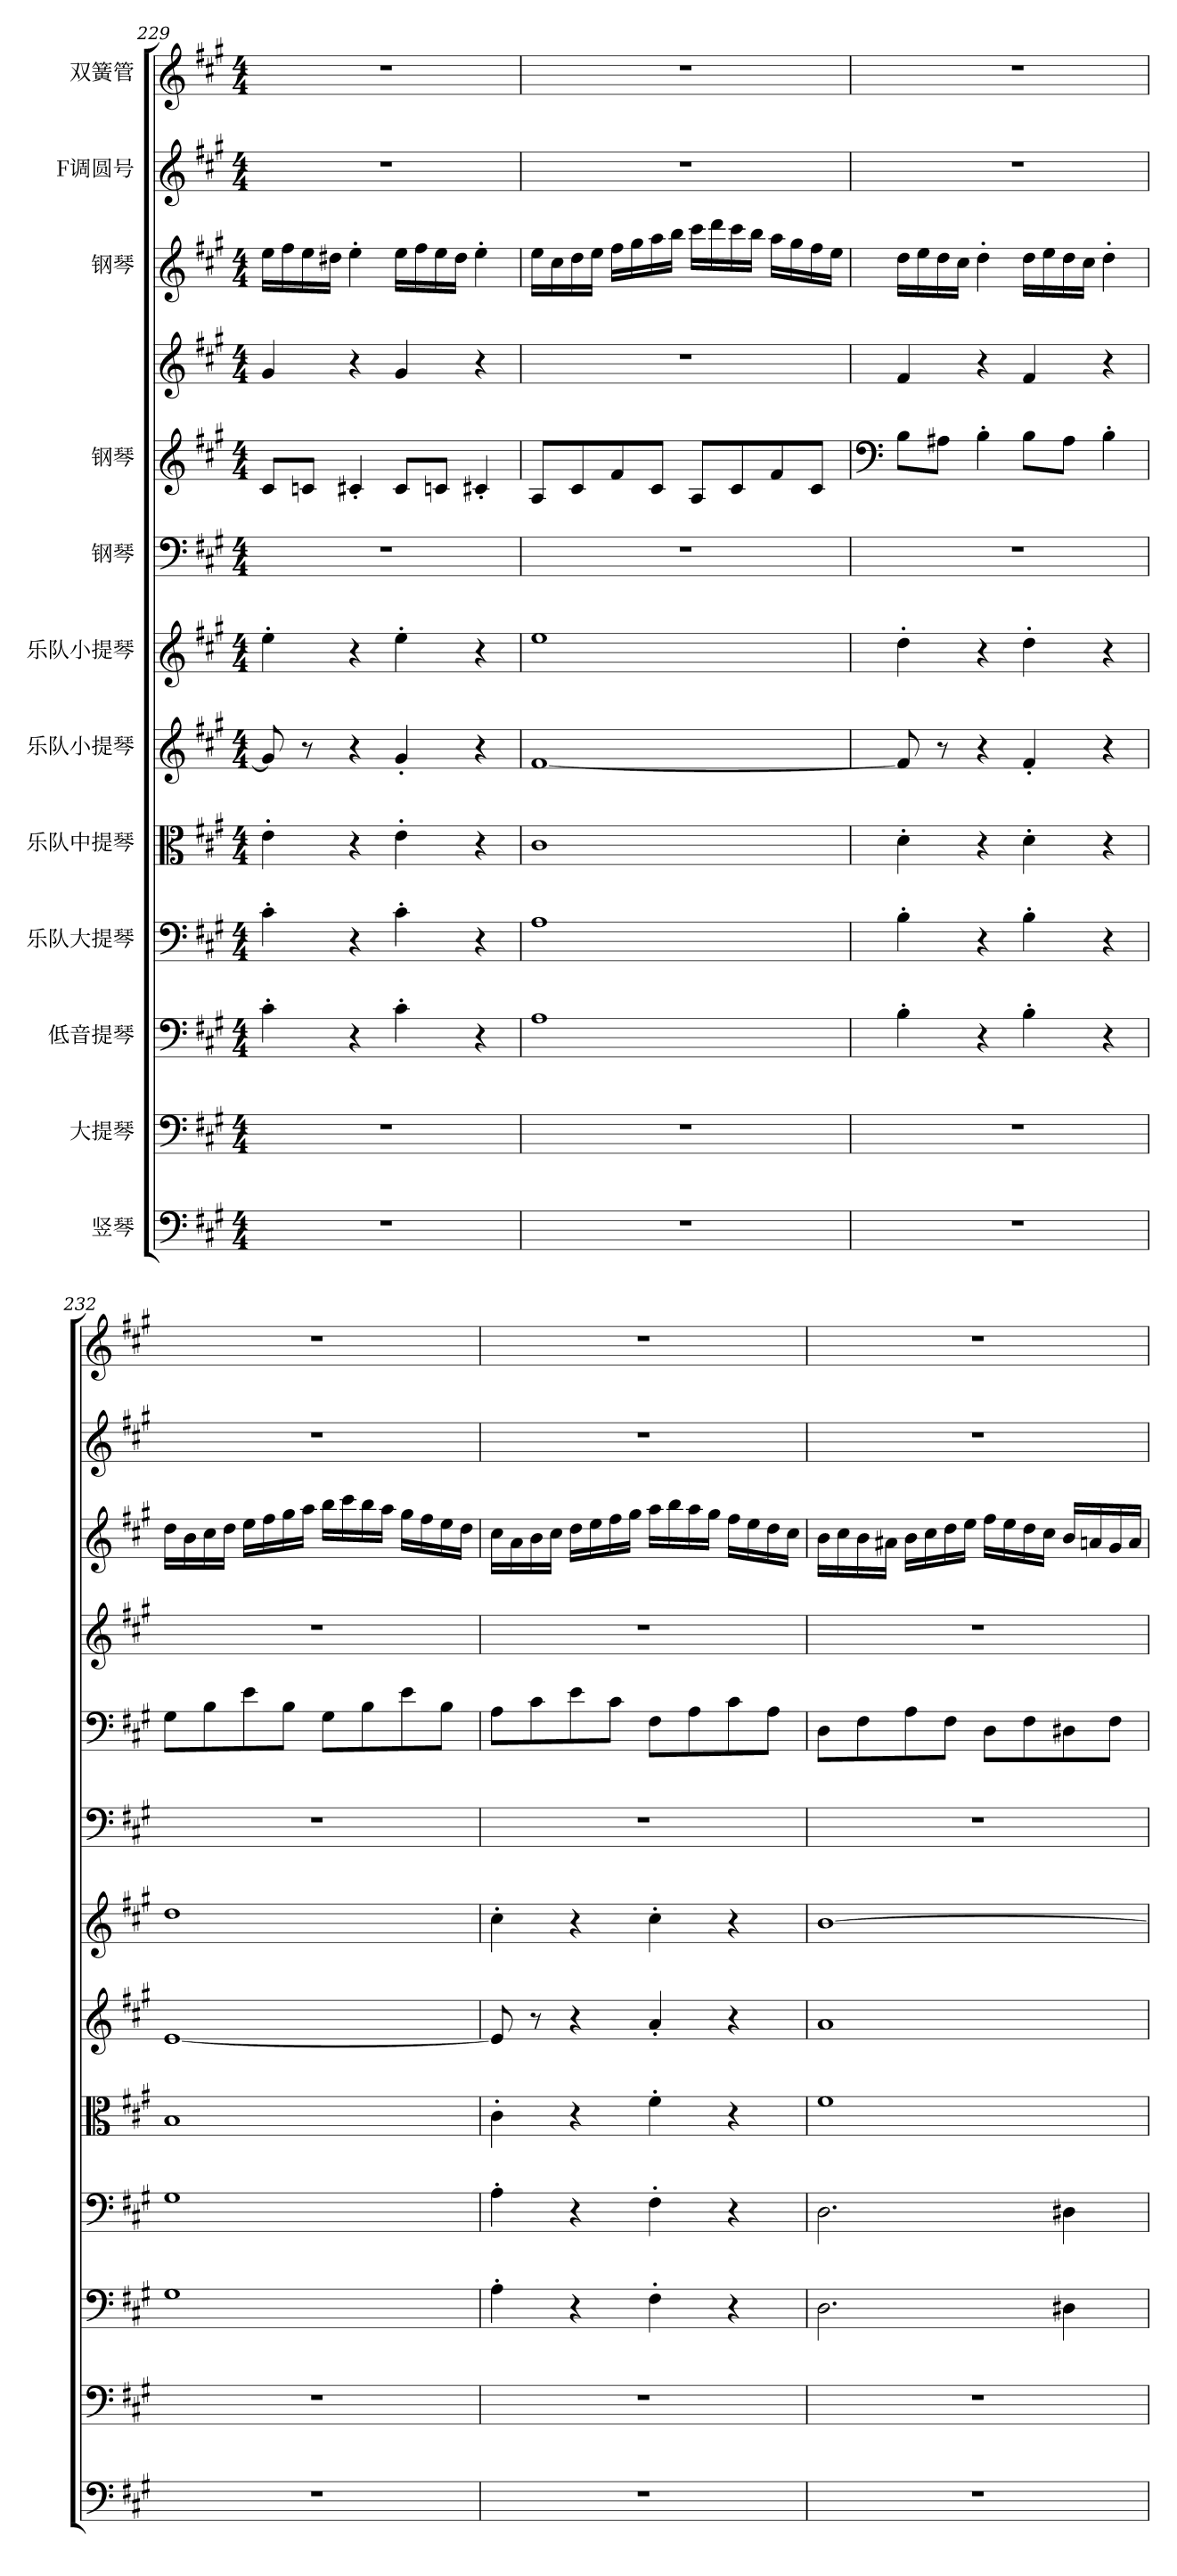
**kern	**kern	**kern	**kern	**kern	**kern	**kern	**kern	**kern	**kern	**kern	**kern	**kern
*part12	*part11	*part10	*part9	*part8	*part7	*part6	*part5	*part4	*part4	*part3	*part2	*part1
*staff13	*staff12	*staff11	*staff10	*staff9	*staff8	*staff7	*staff6	*staff5	*staff4	*staff3	*staff2	*staff1
*I"竖琴	*I"大提琴	*I"低音提琴	*I"乐队大提琴	*I"乐队中提琴	*I"乐队小提琴	*I"乐队小提琴	*I"钢琴	*I"钢琴	*	*I"钢琴	*I"F调圆号	*I"双簧管
*clefF4	*clefF4	*clefF4	*clefF4	*clefC3	*clefG2	*clefG2	*clefF4	*clefG2	*clefG2	*clefG2	*clefG2	*clefG2
*	*	*ITrd7c12	*	*	*	*	*	*	*	*	*ITrd4c7	*
*k[f#c#g#]	*k[f#c#g#]	*k[f#c#g#]	*k[f#c#g#]	*k[f#c#g#]	*k[f#c#g#]	*k[f#c#g#]	*k[f#c#g#]	*k[f#c#g#]	*k[f#c#g#]	*k[f#c#g#]	*k[f#c#]	*k[f#c#g#]
*M4/4	*M4/4	*M4/4	*M4/4	*M4/4	*M4/4	*M4/4	*M4/4	*M4/4	*M4/4	*M4/4	*M4/4	*M4/4
=229	=229	=229	=229	=229	=229	=229	=229	=229	=229	=229	=229	=229
1r	1r	4C#'\	4c#'\	4e'\	8g#/]	4ee'\	1r	8c#/L	4g#/	16ee\LL	1r	1r
.	.	.	.	.	.	.	.	.	.	16ff#\	.	.
.	.	.	.	.	8r	.	.	8cn/J	.	16ee\	.	.
.	.	.	.	.	.	.	.	.	.	16dd#X\JJ	.	.
.	.	4r	4r	4r	4r	4r	.	4c#X'/	4r	4ee'\	.	.
.	.	4C#'\	4c#'\	4e'\	4g#'/	4ee'\	.	8c#/L	4g#/	16ee\LL	.	.
.	.	.	.	.	.	.	.	.	.	16ff#\	.	.
.	.	.	.	.	.	.	.	8cn/J	.	16ee\	.	.
.	.	.	.	.	.	.	.	.	.	16dd#\JJ	.	.
.	.	4r	4r	4r	4r	4r	.	4c#X'/	4r	4ee'\	.	.
!!LO:PB:g=z
=230	=230	=230	=230	=230	=230	=230	=230	=230	=230	=230	=230	=230
1r	1r	1AA	1A	1c#	[1f#	1ee	1r	8A/L	1r	16ee\LL	1r	1r
.	.	.	.	.	.	.	.	.	.	16cc#\	.	.
.	.	.	.	.	.	.	.	8c#/	.	16dd\	.	.
.	.	.	.	.	.	.	.	.	.	16ee\JJ	.	.
.	.	.	.	.	.	.	.	8f#/	.	16ff#\LL	.	.
.	.	.	.	.	.	.	.	.	.	16gg#\	.	.
.	.	.	.	.	.	.	.	8c#/J	.	16aa\	.	.
.	.	.	.	.	.	.	.	.	.	16bb\JJ	.	.
.	.	.	.	.	.	.	.	8A/L	.	16ccc#\LL	.	.
.	.	.	.	.	.	.	.	.	.	16ddd\	.	.
.	.	.	.	.	.	.	.	8c#/	.	16ccc#\	.	.
.	.	.	.	.	.	.	.	.	.	16bb\JJ	.	.
.	.	.	.	.	.	.	.	8f#/	.	16aa\LL	.	.
.	.	.	.	.	.	.	.	.	.	16gg#\	.	.
.	.	.	.	.	.	.	.	8c#/J	.	16ff#\	.	.
.	.	.	.	.	.	.	.	.	.	16ee\JJ	.	.
=231	=231	=231	=231	=231	=231	=231	=231	=231	=231	=231	=231	=231
*	*	*	*	*	*	*	*	*clefF4	*	*	*	*
1r	1r	4BB'\	4B'\	4d'\	8f#/]	4dd'\	1r	8B\L	4f#/	16dd\LL	1r	1r
.	.	.	.	.	.	.	.	.	.	16ee\	.	.
.	.	.	.	.	8r	.	.	8A#X\J	.	16dd\	.	.
.	.	.	.	.	.	.	.	.	.	16cc#\JJ	.	.
.	.	4r	4r	4r	4r	4r	.	4B'\	4r	4dd'\	.	.
.	.	4BB'\	4B'\	4d'\	4f#'/	4dd'\	.	8B\L	4f#/	16dd\LL	.	.
.	.	.	.	.	.	.	.	.	.	16ee\	.	.
.	.	.	.	.	.	.	.	8A#\J	.	16dd\	.	.
.	.	.	.	.	.	.	.	.	.	16cc#\JJ	.	.
.	.	4r	4r	4r	4r	4r	.	4B'\	4r	4dd'\	.	.
!!LO:PB:g=z
=232	=232	=232	=232	=232	=232	=232	=232	=232	=232	=232	=232	=232
1r	1r	1GG#	1G#	1B	[1e	1dd	1r	8G#\L	1r	16dd\LL	1r	1r
.	.	.	.	.	.	.	.	.	.	16b\	.	.
.	.	.	.	.	.	.	.	8B\	.	16cc#\	.	.
.	.	.	.	.	.	.	.	.	.	16dd\JJ	.	.
.	.	.	.	.	.	.	.	8e\	.	16ee\LL	.	.
.	.	.	.	.	.	.	.	.	.	16ff#\	.	.
.	.	.	.	.	.	.	.	8B\J	.	16gg#\	.	.
.	.	.	.	.	.	.	.	.	.	16aa\JJ	.	.
.	.	.	.	.	.	.	.	8G#\L	.	16bb\LL	.	.
.	.	.	.	.	.	.	.	.	.	16ccc#\	.	.
.	.	.	.	.	.	.	.	8B\	.	16bb\	.	.
.	.	.	.	.	.	.	.	.	.	16aa\JJ	.	.
.	.	.	.	.	.	.	.	8e\	.	16gg#\LL	.	.
.	.	.	.	.	.	.	.	.	.	16ff#\	.	.
.	.	.	.	.	.	.	.	8B\J	.	16ee\	.	.
.	.	.	.	.	.	.	.	.	.	16dd\JJ	.	.
=233	=233	=233	=233	=233	=233	=233	=233	=233	=233	=233	=233	=233
1r	1r	4AA'\	4A'\	4c#'\	8e/]	4cc#'\	1r	8A\L	1r	16cc#\LL	1r	1r
.	.	.	.	.	.	.	.	.	.	16a\	.	.
.	.	.	.	.	8r	.	.	8c#\	.	16b\	.	.
.	.	.	.	.	.	.	.	.	.	16cc#\JJ	.	.
.	.	4r	4r	4r	4r	4r	.	8e\	.	16dd\LL	.	.
.	.	.	.	.	.	.	.	.	.	16ee\	.	.
.	.	.	.	.	.	.	.	8c#\J	.	16ff#\	.	.
.	.	.	.	.	.	.	.	.	.	16gg#\JJ	.	.
.	.	4FF#'\	4F#'\	4f#'\	4a'/	4cc#'\	.	8F#\L	.	16aa\LL	.	.
.	.	.	.	.	.	.	.	.	.	16bb\	.	.
.	.	.	.	.	.	.	.	8A\	.	16aa\	.	.
.	.	.	.	.	.	.	.	.	.	16gg#\JJ	.	.
.	.	4r	4r	4r	4r	4r	.	8c#\	.	16ff#\LL	.	.
.	.	.	.	.	.	.	.	.	.	16ee\	.	.
.	.	.	.	.	.	.	.	8A\J	.	16dd\	.	.
.	.	.	.	.	.	.	.	.	.	16cc#\JJ	.	.
!!LO:PB:g=z
=234	=234	=234	=234	=234	=234	=234	=234	=234	=234	=234	=234	=234
1r	1r	2.DD\	2.D\	1f#	1a	[1b	1r	8D\L	1r	16b\LL	1r	1r
.	.	.	.	.	.	.	.	.	.	16cc#\	.	.
.	.	.	.	.	.	.	.	8F#\	.	16b\	.	.
.	.	.	.	.	.	.	.	.	.	16a#X\JJ	.	.
.	.	.	.	.	.	.	.	8A\	.	16b\LL	.	.
.	.	.	.	.	.	.	.	.	.	16cc#\	.	.
.	.	.	.	.	.	.	.	8F#\J	.	16dd\	.	.
.	.	.	.	.	.	.	.	.	.	16ee\JJ	.	.
.	.	.	.	.	.	.	.	8D\L	.	16ff#\LL	.	.
.	.	.	.	.	.	.	.	.	.	16ee\	.	.
.	.	.	.	.	.	.	.	8F#\	.	16dd\	.	.
.	.	.	.	.	.	.	.	.	.	16cc#\JJ	.	.
.	.	4DD#X\	4D#X\	.	.	.	.	8D#X\	.	16b/LL	.	.
.	.	.	.	.	.	.	.	.	.	16an/	.	.
.	.	.	.	.	.	.	.	8F#\J	.	16g#/	.	.
.	.	.	.	.	.	.	.	.	.	16a/JJ	.	.
=	=	=	=	=	=	=	=	=	=	=	=	=
*-	*-	*-	*-	*-	*-	*-	*-	*-	*-	*-	*-	*-
